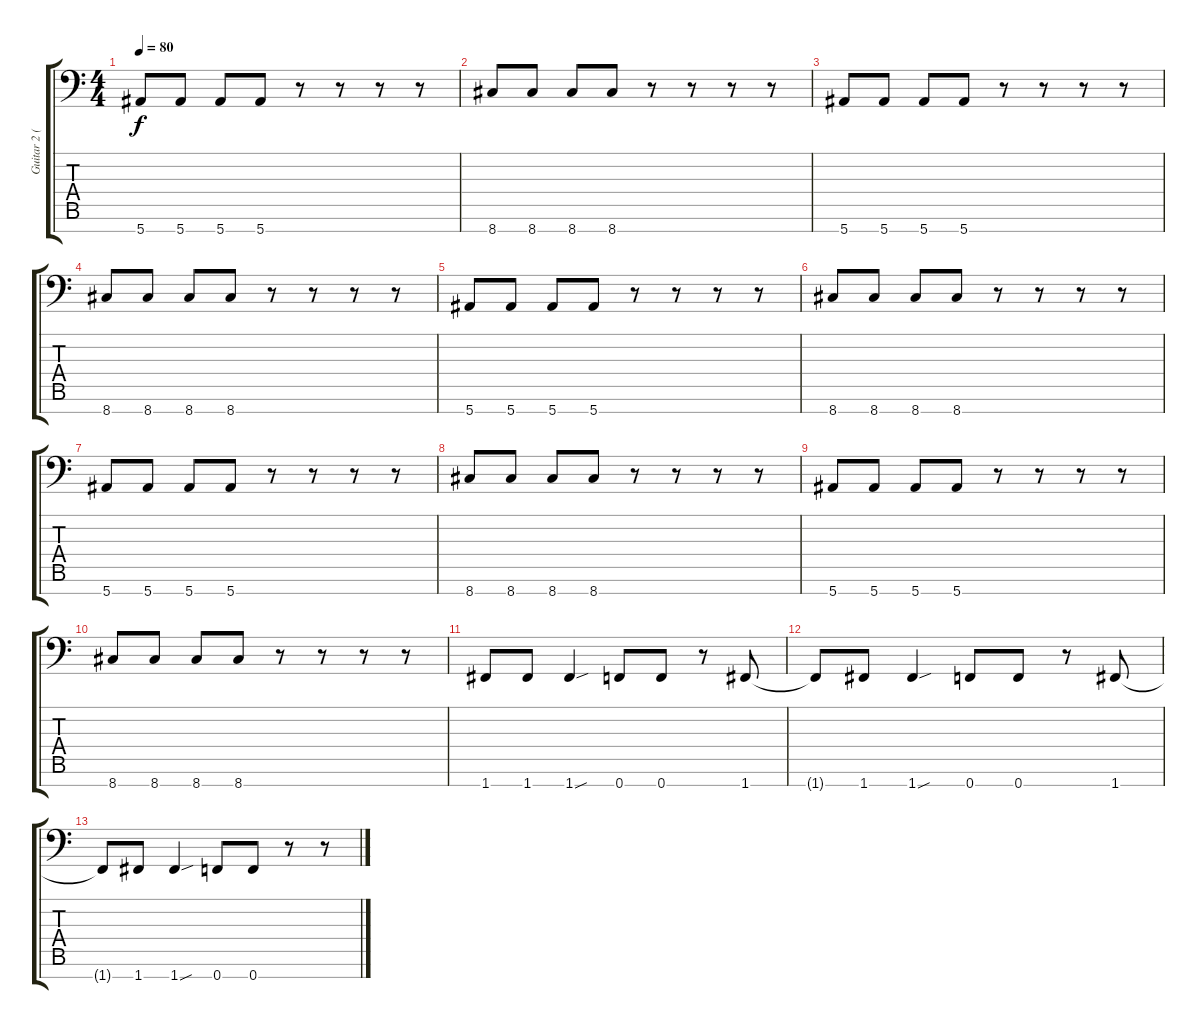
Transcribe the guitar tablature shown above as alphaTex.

\track ("Guitar 2 (8th string)" "Guitar 2 (") {instrument distortionguitar}
\staff {score tabs}
\tuning (D4 A3 F3 C3 G2 D2 F1) {hide}
\ts (4 4)
\tempo 80
\clef f4
\ks c
5.7.8{dy f} 5.7.8 5.7.8 5.7.8 r.8 r.8 r.8 r.8 |
8.7.8 8.7.8 8.7.8 8.7.8 r.8 r.8 r.8 r.8 |
5.7.8 5.7.8 5.7.8 5.7.8 r.8 r.8 r.8 r.8 |
8.7.8 8.7.8 8.7.8 8.7.8 r.8 r.8 r.8 r.8 |
5.7.8 5.7.8 5.7.8 5.7.8 r.8 r.8 r.8 r.8 |
8.7.8 8.7.8 8.7.8 8.7.8 r.8 r.8 r.8 r.8 |
5.7.8 5.7.8 5.7.8 5.7.8 r.8 r.8 r.8 r.8 |
8.7.8 8.7.8 8.7.8 8.7.8 r.8 r.8 r.8 r.8 |
5.7.8 5.7.8 5.7.8 5.7.8 r.8 r.8 r.8 r.8 |
8.7.8 8.7.8 8.7.8 8.7.8 r.8 r.8 r.8 r.8 |
1.7.8 1.7.8 1.7{sou}.4 0.7.8 0.7.8 r.8 1.7.8 |
1.7{t}.8 1.7.8 1.7{sou}.4 0.7.8 0.7.8 r.8 1.7.8 |
1.7{t}.8 1.7.8 1.7{sou}.4 0.7.8 0.7.8 r.8 r.8
